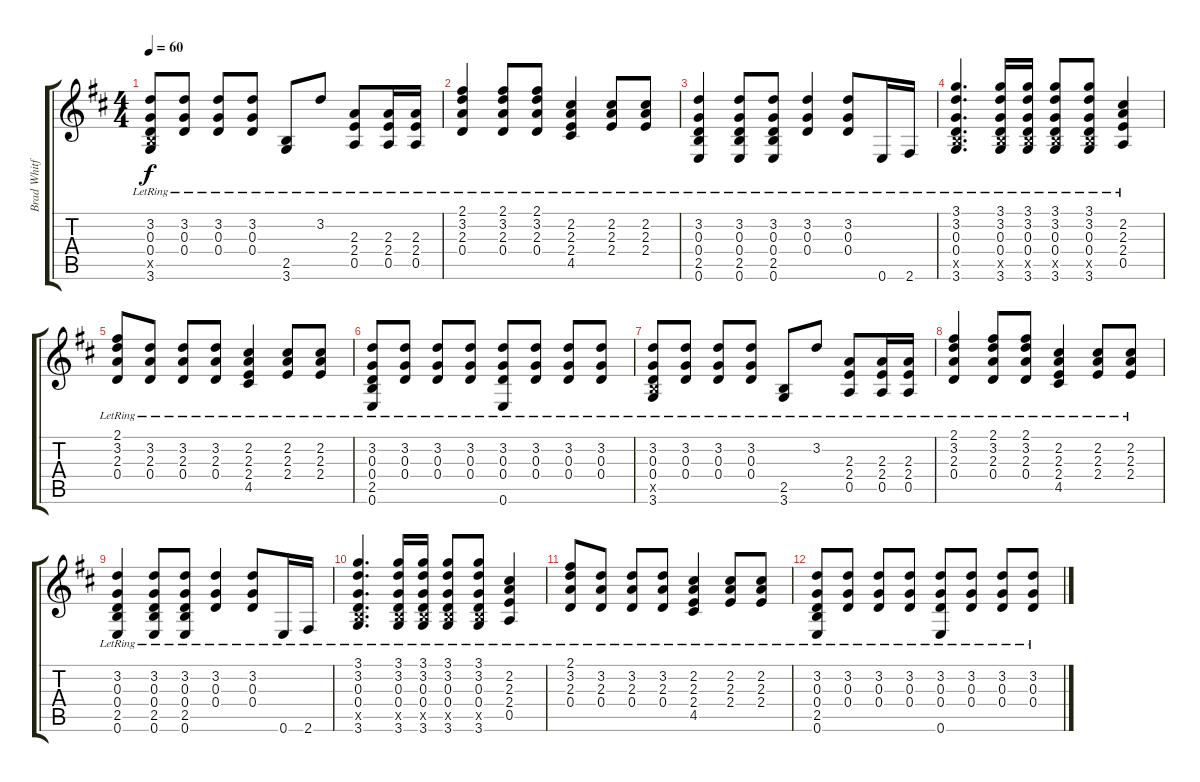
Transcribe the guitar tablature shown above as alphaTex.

\track ("Brad Whitford" "Brad Whitf") {instrument electricguitarjazz}
\staff {score tabs}
\tuning (E4 B3 G3 D3 A2 E2) {hide}
\ts (4 4)
\tempo 60
\clef g2
\ks d
(3.2{lr} 0.3{lr} 0.4{lr} 2.5{x} 3.6{lr}).8{dy f} (3.2{lr} 0.3{lr} 0.4{lr}).8 (3.2{lr} 0.3{lr} 0.4{lr}).8 (3.2{lr} 0.3{lr} 0.4{lr}).8 (2.5{lr} 3.6{lr}).8 3.2{lr}.8 (2.3{lr} 2.4{lr} 0.5{lr}).8 (2.3{lr} 2.4{lr} 0.5{lr}).16 (2.3{lr} 2.4{lr} 0.5{lr}).16 |
(2.1{lr} 3.2{lr} 2.3{lr} 0.4{lr}).4 (2.1{lr} 3.2{lr} 2.3{lr} 0.4{lr}).8 (2.1{lr} 3.2{lr} 2.3{lr} 0.4{lr}).8 (2.2{lr} 2.3{lr} 2.4{lr} 4.5{lr}).4 (2.2{lr} 2.3{lr} 2.4{lr}).8 (2.2{lr} 2.3{lr} 2.4{lr}).8 |
(3.2{lr} 0.3{lr} 0.4{lr} 2.5{lr} 0.6{lr}).4 (3.2{lr} 0.3{lr} 0.4{lr} 2.5{lr} 0.6{lr}).8 (3.2{lr} 0.3{lr} 0.4{lr} 2.5{lr} 0.6{lr}).8 (3.2{lr} 0.3{lr} 0.4{lr}).4 (3.2{lr} 0.3{lr} 0.4{lr}).8 0.6{lr}.16 2.6{lr}.16 |
(3.1{lr} 3.2{lr} 0.3{lr} 0.4{lr} 2.5{x} 3.6{lr}).4{d} (3.1{lr} 3.2{lr} 0.3{lr} 0.4{lr} 2.5{x} 3.6{lr}).16 (3.1{lr} 3.2{lr} 0.3{lr} 0.4{lr} 2.5{x} 3.6{lr}).16 (3.1{lr} 3.2{lr} 0.3{lr} 0.4{lr} 2.5{x} 3.6{lr}).8 (3.1{lr} 3.2{lr} 0.3{lr} 0.4{lr} 2.5{x} 3.6{lr}).8 (2.2{lr} 2.3{lr} 2.4{lr} 0.5{lr}).4 |
(2.1{lr} 3.2{lr} 2.3{lr} 0.4{lr}).8 (3.2{lr} 2.3{lr} 0.4{lr}).8 (3.2{lr} 2.3{lr} 0.4{lr}).8 (3.2{lr} 2.3{lr} 0.4{lr}).8 (2.2{lr} 2.3{lr} 2.4{lr} 4.5{lr}).4 (2.2{lr} 2.3{lr} 2.4{lr}).8 (2.2{lr} 2.3{lr} 2.4{lr}).8 |
(3.2{lr} 0.3{lr} 0.4{lr} 2.5{lr} 0.6{lr}).8 (3.2{lr} 0.3{lr} 0.4{lr}).8 (3.2{lr} 0.3{lr} 0.4{lr}).8 (3.2{lr} 0.3{lr} 0.4{lr}).8 (3.2{lr} 0.3{lr} 0.4{lr} 0.6{lr}).8 (3.2{lr} 0.3{lr} 0.4{lr}).8 (3.2{lr} 0.3{lr} 0.4{lr}).8 (3.2{lr} 0.3{lr} 0.4{lr}).8 |
(3.2{lr} 0.3{lr} 0.4{lr} 2.5{x} 3.6{lr}).8 (3.2{lr} 0.3{lr} 0.4{lr}).8 (3.2{lr} 0.3{lr} 0.4{lr}).8 (3.2{lr} 0.3{lr} 0.4{lr}).8 (2.5{lr} 3.6{lr}).8 3.2{lr}.8 (2.3{lr} 2.4{lr} 0.5{lr}).8 (2.3{lr} 2.4{lr} 0.5{lr}).16 (2.3{lr} 2.4{lr} 0.5{lr}).16 |
(2.1{lr} 3.2{lr} 2.3{lr} 0.4{lr}).4 (2.1{lr} 3.2{lr} 2.3{lr} 0.4{lr}).8 (2.1{lr} 3.2{lr} 2.3{lr} 0.4{lr}).8 (2.2{lr} 2.3{lr} 2.4{lr} 4.5{lr}).4 (2.2{lr} 2.3{lr} 2.4{lr}).8 (2.2{lr} 2.3{lr} 2.4{lr}).8 |
(3.2{lr} 0.3{lr} 0.4{lr} 2.5{lr} 0.6{lr}).4 (3.2{lr} 0.3{lr} 0.4{lr} 2.5{lr} 0.6{lr}).8 (3.2{lr} 0.3{lr} 0.4{lr} 2.5{lr} 0.6{lr}).8 (3.2{lr} 0.3{lr} 0.4{lr}).4 (3.2{lr} 0.3{lr} 0.4{lr}).8 0.6{lr}.16 2.6{lr}.16 |
(3.1{lr} 3.2{lr} 0.3{lr} 0.4{lr} 2.5{x} 3.6{lr}).4{d} (3.1{lr} 3.2{lr} 0.3{lr} 0.4{lr} 2.5{x} 3.6{lr}).16 (3.1{lr} 3.2{lr} 0.3{lr} 0.4{lr} 2.5{x} 3.6{lr}).16 (3.1{lr} 3.2{lr} 0.3{lr} 0.4{lr} 2.5{x} 3.6{lr}).8 (3.1{lr} 3.2{lr} 0.3{lr} 0.4{lr} 2.5{x} 3.6{lr}).8 (2.2{lr} 2.3{lr} 2.4{lr} 0.5{lr}).4 |
(2.1{lr} 3.2{lr} 2.3{lr} 0.4{lr}).8 (3.2{lr} 2.3{lr} 0.4{lr}).8 (3.2{lr} 2.3{lr} 0.4{lr}).8 (3.2{lr} 2.3{lr} 0.4{lr}).8 (2.2{lr} 2.3{lr} 2.4{lr} 4.5{lr}).4 (2.2{lr} 2.3{lr} 2.4{lr}).8 (2.2{lr} 2.3{lr} 2.4{lr}).8 |
(3.2{lr} 0.3{lr} 0.4{lr} 2.5{lr} 0.6{lr}).8 (3.2{lr} 0.3{lr} 0.4{lr}).8 (3.2{lr} 0.3{lr} 0.4{lr}).8 (3.2{lr} 0.3{lr} 0.4{lr}).8 (3.2{lr} 0.3{lr} 0.4{lr} 0.6{lr}).8 (3.2{lr} 0.3{lr} 0.4{lr}).8 (3.2{lr} 0.3{lr} 0.4{lr}).8 (3.2{lr} 0.3{lr} 0.4{lr}).8
